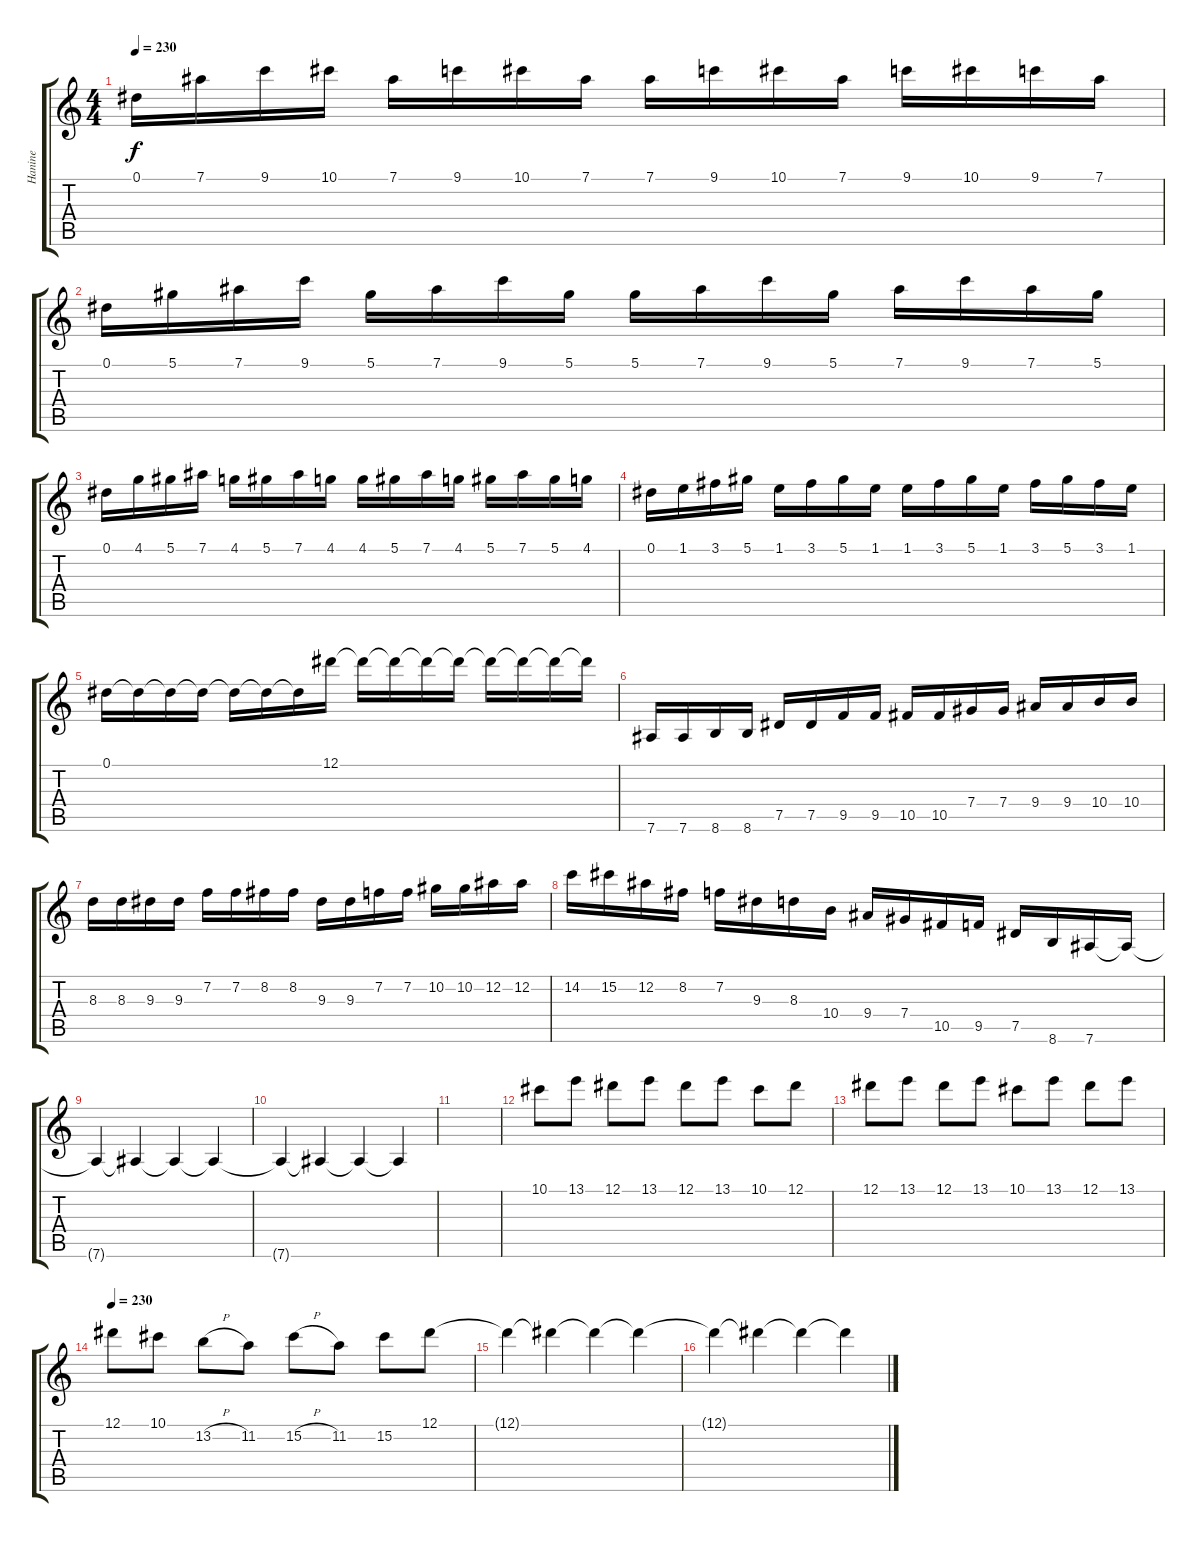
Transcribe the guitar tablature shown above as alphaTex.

\track ("Hanine" "Hanine") {instrument distortionguitar}
\staff {score tabs}
\tuning (Eb4 Bb3 Gb3 Db3 Ab2 Eb2) {hide}
\ts (4 4)
\tempo 230
\clef g2
\ks c
0.1.16{dy f} 7.1.16 9.1.16 10.1.16 7.1.16 9.1.16 10.1.16 7.1.16 7.1.16 9.1.16 10.1.16 7.1.16 9.1.16 10.1.16 9.1.16 7.1.16 |
0.1.16 5.1.16 7.1.16 9.1.16 5.1.16 7.1.16 9.1.16 5.1.16 5.1.16 7.1.16 9.1.16 5.1.16 7.1.16 9.1.16 7.1.16 5.1.16 |
0.1.16 4.1.16 5.1.16 7.1.16 4.1.16 5.1.16 7.1.16 4.1.16 4.1.16 5.1.16 7.1.16 4.1.16 5.1.16 7.1.16 5.1.16 4.1.16 |
0.1.16 1.1.16 3.1.16 5.1.16 1.1.16 3.1.16 5.1.16 1.1.16 1.1.16 3.1.16 5.1.16 1.1.16 3.1.16 5.1.16 3.1.16 1.1.16 |
0.1.16 0.1{t}.16 0.1{t}.16 0.1{t}.16 0.1{t}.16 0.1{t}.16 0.1{t}.16 12.1.16 12.1{t}.16 12.1{t}.16 12.1{t}.16 12.1{t}.16 12.1{t}.16 12.1{t}.16 12.1{t}.16 12.1{t}.16 |
7.6.16 7.6.16 8.6.16 8.6.16 7.5.16 7.5.16 9.5.16 9.5.16 10.5.16 10.5.16 7.4.16 7.4.16 9.4.16 9.4.16 10.4.16 10.4.16 |
8.3.16 8.3.16 9.3.16 9.3.16 7.2.16 7.2.16 8.2.16 8.2.16 9.3.16 9.3.16 7.2.16 7.2.16 10.2.16 10.2.16 12.2.16 12.2.16 |
14.2.16 15.2.16 12.2.16 8.2.16 7.2.16 9.3.16 8.3.16 10.4.16 9.4.16 7.4.16 10.5.16 9.5.16 7.5.16 8.6.16 7.6.16 7.6{t}.16 |
7.6{t}.4 7.6{t}.4 7.6{t}.4 7.6{t}.4 |
7.6{t}.4 7.6{t}.4 7.6{t}.4 7.6{t}.4 |
|
10.1.8 13.1.8 12.1.8 13.1.8 12.1.8 13.1.8 10.1.8 12.1.8 |
12.1.8 13.1.8 12.1.8 13.1.8 10.1.8 13.1.8 12.1.8 13.1.8 |
\tempo 230
12.1.8 10.1.8 13.2{h}.8 11.2.8 15.2{h}.8 11.2.8 15.2.8 12.1.8 |
12.1{t}.4 12.1{t}.4 12.1{t}.4 12.1{t}.4 |
12.1{t}.4 12.1{t}.4 12.1{t}.4 12.1{t}.4
